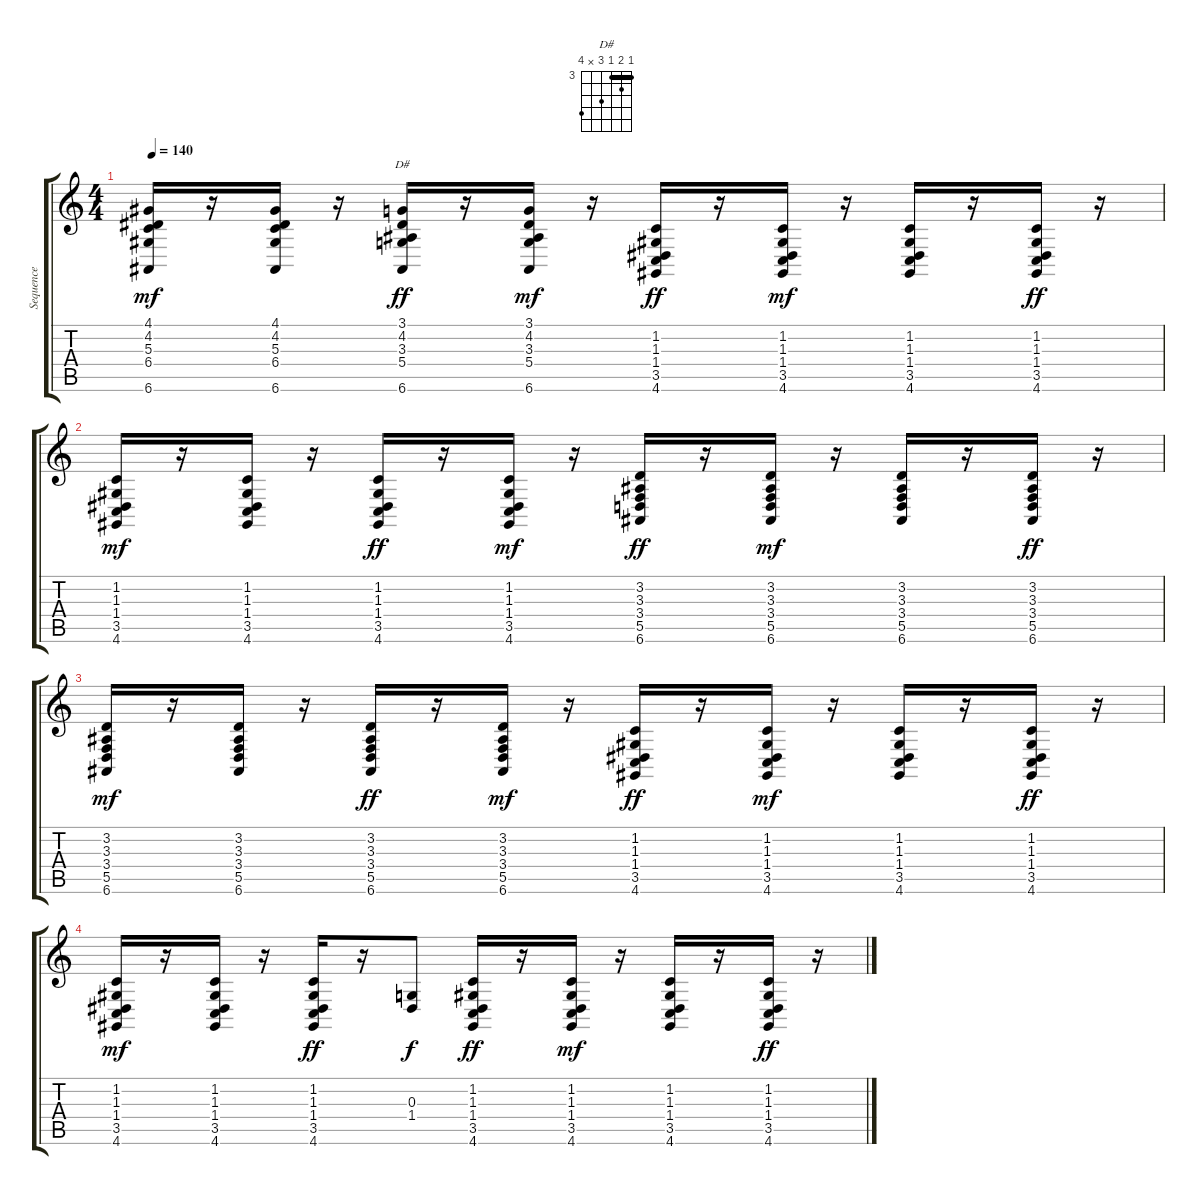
\track ("Sequence" "Sequence") {instrument stringensemble1}
\staff {score tabs}
\tuning (E4 B3 G3 D3 A2 E2) {hide}
\chord ("D#" 3 4 3 5 x 6) {firstfret 3 barre 3}
\ts (4 4)
\tempo 140
\clef g2
\ks c
(4.1 4.2 5.3 6.4 6.6).16{dy mf} r.16 (4.1 4.2 5.3 6.4 6.6).16 r.16 (3.1 4.2 3.3 5.4 6.6).16{ch "D#" dy ff} r.16 (3.1 4.2 3.3 5.4 6.6).16{dy mf} r.16 (1.2 1.3 1.4 3.5 4.6).16{dy ff} r.16 (1.2 1.3 1.4 3.5 4.6).16{dy mf} r.16 (1.2 1.3 1.4 3.5 4.6).16 r.16 (1.2 1.3 1.4 3.5 4.6).16{dy ff} r.16 |
(1.2 1.3 1.4 3.5 4.6).16{dy mf} r.16 (1.2 1.3 1.4 3.5 4.6).16 r.16 (1.2 1.3 1.4 3.5 4.6).16{dy ff} r.16 (1.2 1.3 1.4 3.5 4.6).16{dy mf} r.16 (3.2 3.3 3.4 5.5 6.6).16{dy ff} r.16 (3.2 3.3 3.4 5.5 6.6).16{dy mf} r.16 (3.2 3.3 3.4 5.5 6.6).16 r.16 (3.2 3.3 3.4 5.5 6.6).16{dy ff} r.16 |
(3.2 3.3 3.4 5.5 6.6).16{dy mf} r.16 (3.2 3.3 3.4 5.5 6.6).16 r.16 (3.2 3.3 3.4 5.5 6.6).16{dy ff} r.16 (3.2 3.3 3.4 5.5 6.6).16{dy mf} r.16 (1.2 1.3 1.4 3.5 4.6).16{dy ff} r.16 (1.2 1.3 1.4 3.5 4.6).16{dy mf} r.16 (1.2 1.3 1.4 3.5 4.6).16 r.16 (1.2 1.3 1.4 3.5 4.6).16{dy ff} r.16 |
(1.2 1.3 1.4 3.5 4.6).16{dy mf} r.16 (1.2 1.3 1.4 3.5 4.6).16 r.16 (1.2 1.3 1.4 3.5 4.6).16{dy ff} r.16 (0.3 1.4).8{dy f} (1.2 1.3 1.4 3.5 4.6).16{dy ff} r.16 (1.2 1.3 1.4 3.5 4.6).16{dy mf} r.16 (1.2 1.3 1.4 3.5 4.6).16 r.16 (1.2 1.3 1.4 3.5 4.6).16{dy ff} r.16
